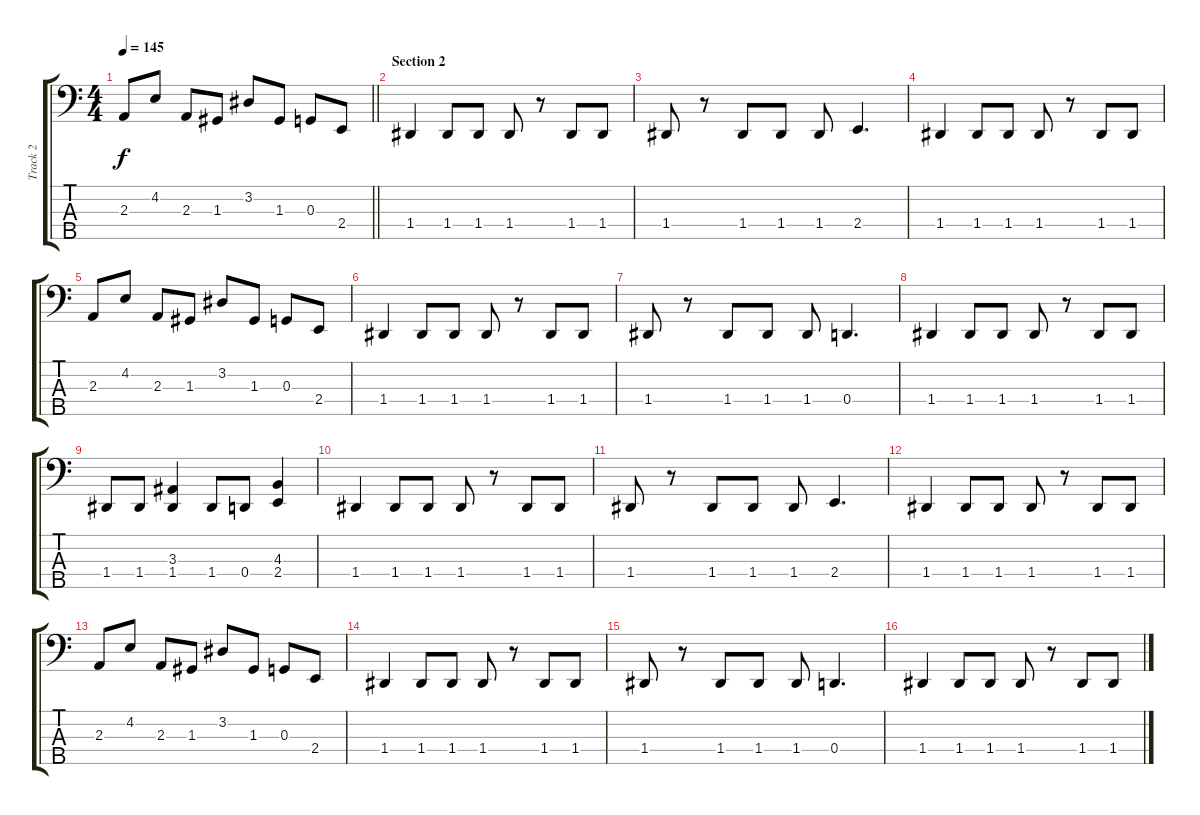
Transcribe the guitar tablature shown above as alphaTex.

\track ("Track 2" "Track 2") {instrument electricbassfinger}
\staff {score tabs}
\tuning (F2 C2 G1 D1 A0) {hide}
\ts (4 4)
\tempo 145
\clef f4
\barLineRight lightlight
\ks c
2.3.8{dy f} 4.2.8 2.3.8 1.3.8 3.2.8 1.3.8 0.3.8 2.4.8 |
\section ("" "Section 2")
1.4.4 1.4.8 1.4.8 1.4.8 r.8 1.4.8 1.4.8 |
1.4.8 r.8 1.4.8 1.4.8 1.4.8 2.4.4{d} |
1.4.4 1.4.8 1.4.8 1.4.8 r.8 1.4.8 1.4.8 |
2.3.8 4.2.8 2.3.8 1.3.8 3.2.8 1.3.8 0.3.8 2.4.8 |
1.4.4 1.4.8 1.4.8 1.4.8 r.8 1.4.8 1.4.8 |
1.4.8 r.8 1.4.8 1.4.8 1.4.8 0.4.4{d} |
1.4.4 1.4.8 1.4.8 1.4.8 r.8 1.4.8 1.4.8 |
1.4.8 1.4.8 (3.3 1.4).4 1.4.8 0.4.8 (4.3 2.4).4 |
1.4.4 1.4.8 1.4.8 1.4.8 r.8 1.4.8 1.4.8 |
1.4.8 r.8 1.4.8 1.4.8 1.4.8 2.4.4{d} |
1.4.4 1.4.8 1.4.8 1.4.8 r.8 1.4.8 1.4.8 |
2.3.8 4.2.8 2.3.8 1.3.8 3.2.8 1.3.8 0.3.8 2.4.8 |
1.4.4 1.4.8 1.4.8 1.4.8 r.8 1.4.8 1.4.8 |
1.4.8 r.8 1.4.8 1.4.8 1.4.8 0.4.4{d} |
1.4.4 1.4.8 1.4.8 1.4.8 r.8 1.4.8 1.4.8
